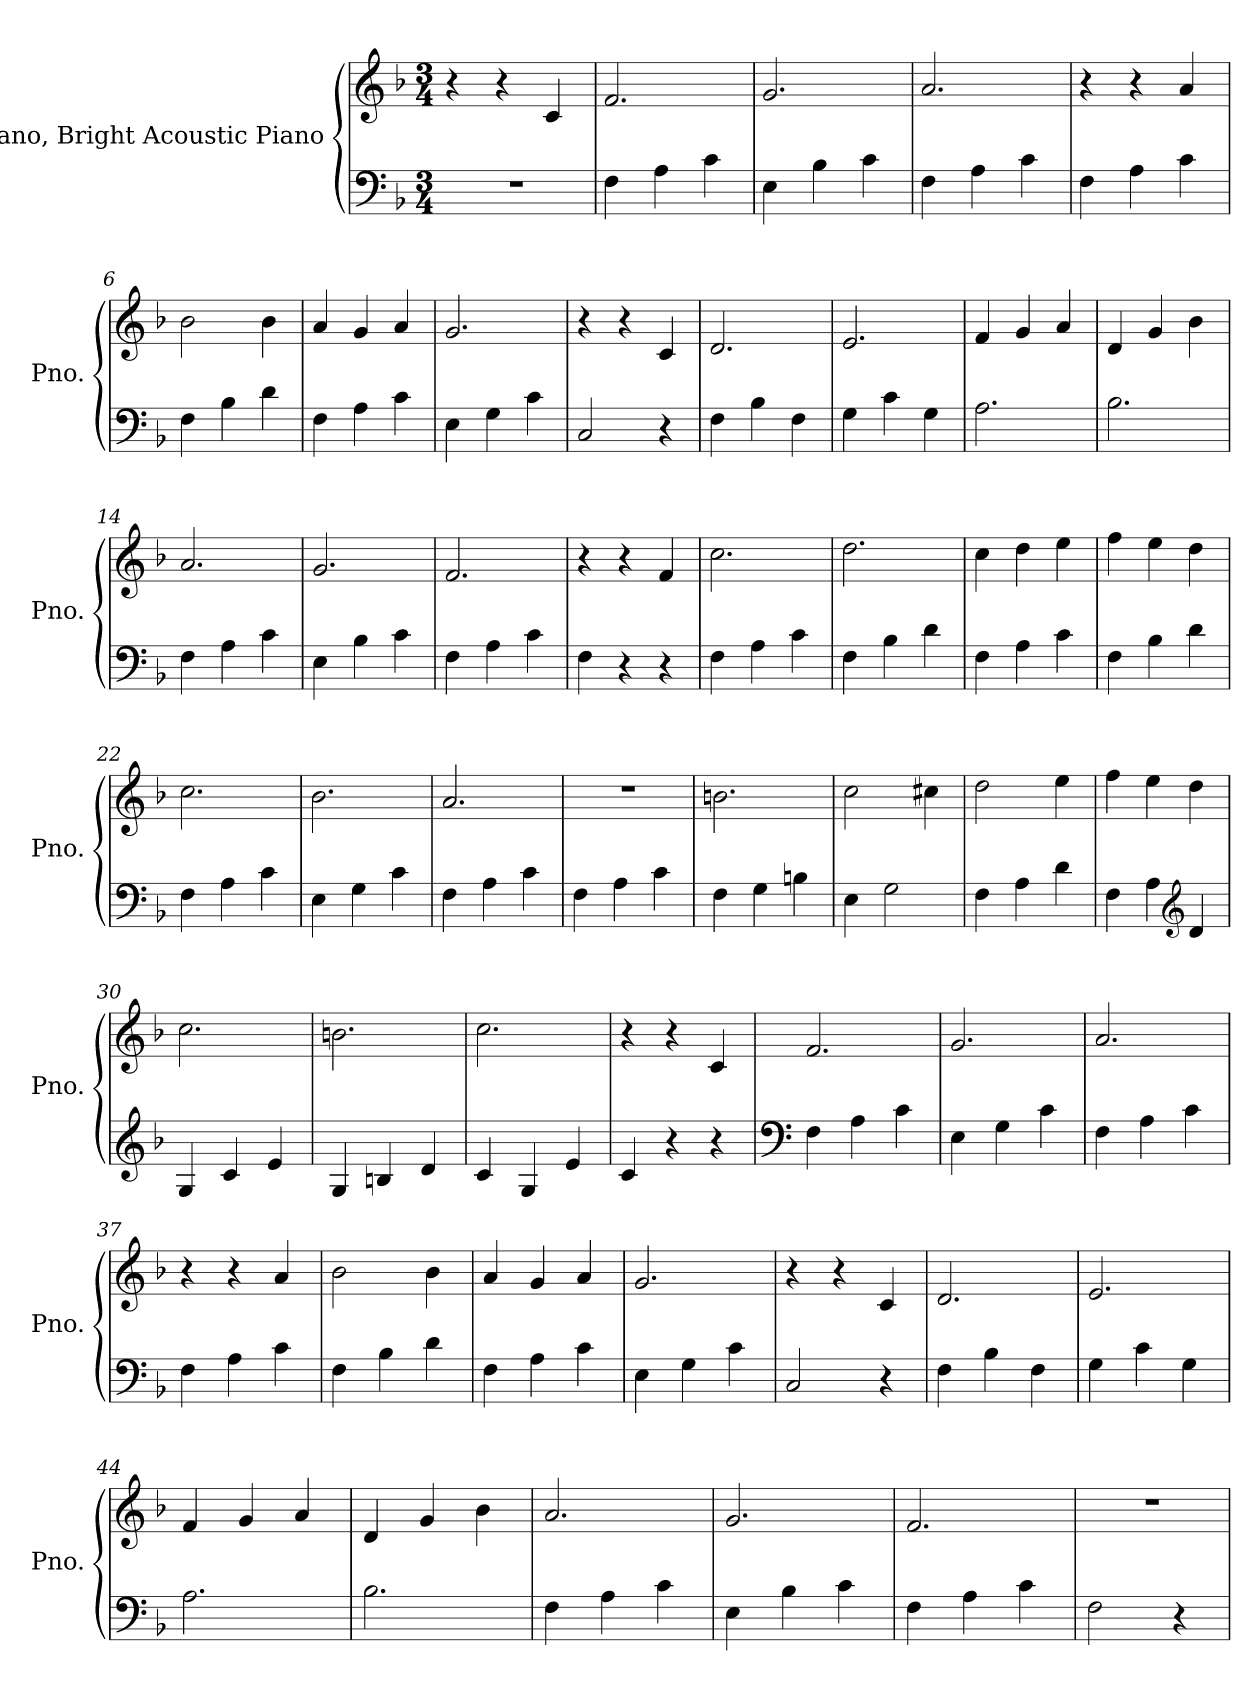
**kern	**kern
*part2	*part1
*staff2	*staff1
*I"Piano, Bright Acoustic Piano	*I"Piano, Bright Acoustic Piano
*I'Pno.	*I'Pno.
*clefF4	*clefG2
*k[b-]	*k[b-]
*M3/4	*M3/4
*MM100	*MM100
=1	=1
2.r	4r
.	4r
.	4c/
=2	=2
4F\	2.f/
4A\	.
4c\	.
=3	=3
4E\	2.g/
4B-\	.
4c\	.
=4	=4
4F\	2.a/
4A\	.
4c\	.
=5	=5
4F\	4r
4A\	4r
4c\	4a/
=6	=6
4F\	2b-\
4B-\	.
4d\	4b-\
=7	=7
4F\	4a/
4A\	4g/
4c\	4a/
!!LO:LB:g=z
=8	=8
4E\	2.g/
4G\	.
4c\	.
=9	=9
2C/	4r
.	4r
4r	4c/
=10	=10
4F\	2.d/
4B-\	.
4F\	.
=11	=11
4G\	2.e/
4c\	.
4G\	.
=12	=12
2.A\	4f/
.	4g/
.	4a/
=13	=13
2.B-\	4d/
.	4g/
.	4b-\
=14	=14
4F\	2.a/
4A\	.
4c\	.
=15	=15
4E\	2.g/
4B-\	.
4c\	.
=16	=16
4F\	2.f/
4A\	.
4c\	.
=17	=17
4F\	4r
4r	4r
4r	4f/
!!LO:LB:g=z
=18	=18
4F\	2.cc\
4A\	.
4c\	.
=19	=19
4F\	2.dd\
4B-\	.
4d\	.
=20	=20
4F\	4cc\
4A\	4dd\
4c\	4ee\
=21	=21
4F\	4ff\
4B-\	4ee\
4d\	4dd\
=22	=22
4F\	2.cc\
4A\	.
4c\	.
=23	=23
4E\	2.b-\
4G\	.
4c\	.
=24	=24
4F\	2.a/
4A\	.
4c\	.
=25	=25
4F\	2.r
4A\	.
4c\	.
=26	=26
4F\	2.bn\
4G\	.
4Bn\	.
=27	=27
4E\	2cc\
2G\	.
.	4cc#X\
!!LO:LB:g=z
=28	=28
4F\	2dd\
4A\	.
4d\	4ee\
=29	=29
4F\	4ff\
4A\	4ee\
*clefG2	*
4d/	4dd\
=30	=30
4G/	2.cc\
4c/	.
4e/	.
=31	=31
4G/	2.bn\
4Bn/	.
4d/	.
=32	=32
4c/	2.cc\
4G/	.
4e/	.
=33	=33
4c/	4r
4r	4r
4r	4c/
=34	=34
*clefF4	*
4F\	2.f/
4A\	.
4c\	.
=35	=35
4E\	2.g/
4G\	.
4c\	.
=36	=36
4F\	2.a/
4A\	.
4c\	.
!!LO:LB:g=z
=37	=37
4F\	4r
4A\	4r
4c\	4a/
=38	=38
4F\	2b-\
4B-\	.
4d\	4b-\
=39	=39
4F\	4a/
4A\	4g/
4c\	4a/
=40	=40
4E\	2.g/
4G\	.
4c\	.
=41	=41
2C/	4r
.	4r
4r	4c/
=42	=42
4F\	2.d/
4B-\	.
4F\	.
=43	=43
4G\	2.e/
4c\	.
4G\	.
=44	=44
2.A\	4f/
.	4g/
.	4a/
=45	=45
2.B-\	4d/
.	4g/
.	4b-\
=46	=46
4F\	2.a/
4A\	.
4c\	.
!!LO:LB:g=z
=47	=47
4E\	2.g/
4B-\	.
4c\	.
=48	=48
4F\	2.f/
4A\	.
4c\	.
=49	=49
2F\	2.r
4r	.
=	=
*-	*-
